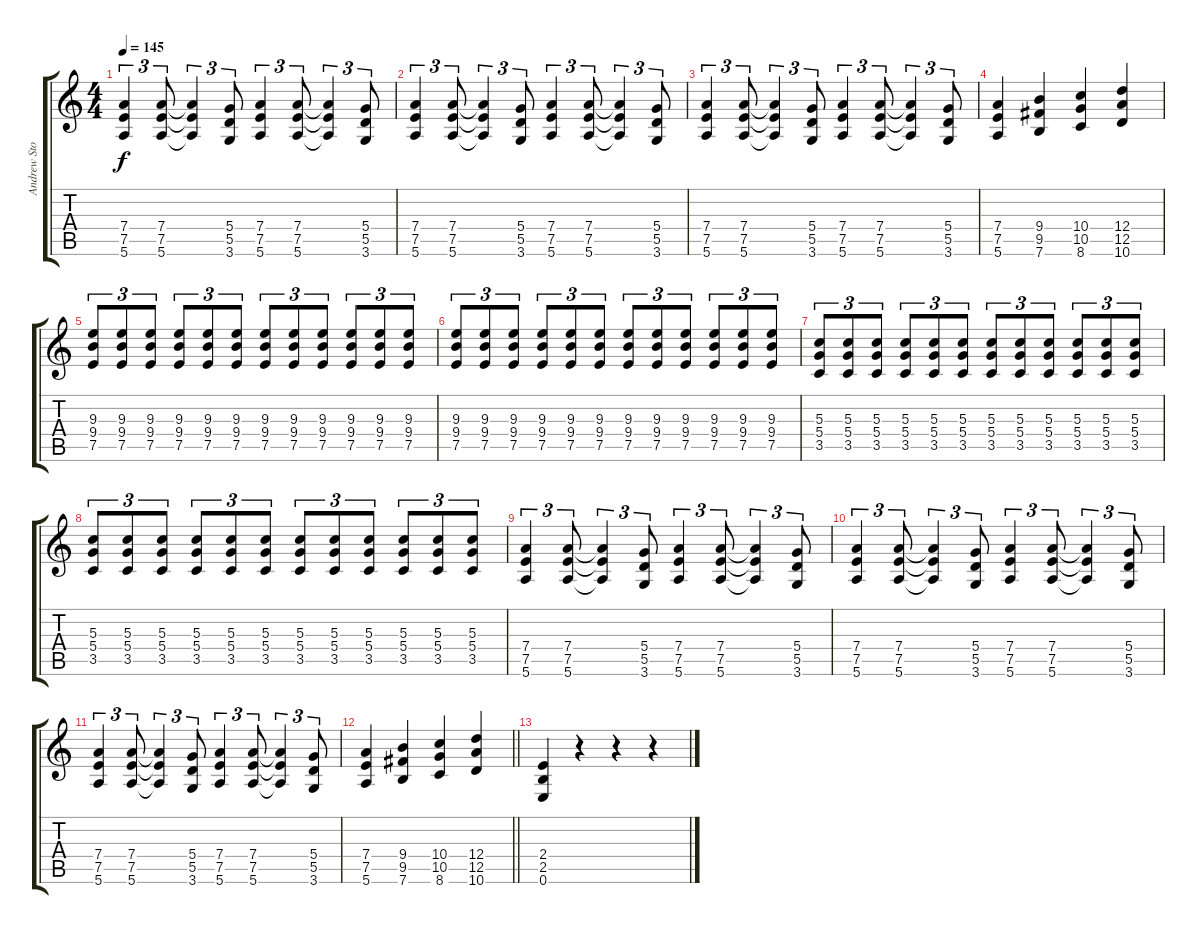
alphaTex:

\track ("Andrew Stockdale" "Andrew Sto") {instrument overdrivenguitar}
\staff {score tabs}
\tuning (E4 B3 G3 D3 A2 E2) {hide}
\ts (4 4)
\tempo 145
\clef g2
\ks c
(7.4 7.5 5.6).4{tu (3 2) dy f} (7.4 7.5 5.6).8{tu (3 2)} (7.4{t} 7.5{t} 5.6{t}).4{tu (3 2)} (5.4 5.5 3.6).8{tu (3 2)} (7.4 7.5 5.6).4{tu (3 2)} (7.4 7.5 5.6).8{tu (3 2)} (7.4{t} 7.5{t} 5.6{t}).4{tu (3 2)} (5.4 5.5 3.6).8{tu (3 2)} |
(7.4 7.5 5.6).4{tu (3 2)} (7.4 7.5 5.6).8{tu (3 2)} (7.4{t} 7.5{t} 5.6{t}).4{tu (3 2)} (5.4 5.5 3.6).8{tu (3 2)} (7.4 7.5 5.6).4{tu (3 2)} (7.4 7.5 5.6).8{tu (3 2)} (7.4{t} 7.5{t} 5.6{t}).4{tu (3 2)} (5.4 5.5 3.6).8{tu (3 2)} |
(7.4 7.5 5.6).4{tu (3 2)} (7.4 7.5 5.6).8{tu (3 2)} (7.4{t} 7.5{t} 5.6{t}).4{tu (3 2)} (5.4 5.5 3.6).8{tu (3 2)} (7.4 7.5 5.6).4{tu (3 2)} (7.4 7.5 5.6).8{tu (3 2)} (7.4{t} 7.5{t} 5.6{t}).4{tu (3 2)} (5.4 5.5 3.6).8{tu (3 2)} |
(7.4 7.5 5.6).4 (9.4 9.5 7.6).4 (10.4 10.5 8.6).4 (12.4 12.5 10.6).4 |
(9.3 9.4 7.5).8{tu (3 2)} (9.3 9.4 7.5).8{tu (3 2)} (9.3 9.4 7.5).8{tu (3 2)} (9.3 9.4 7.5).8{tu (3 2)} (9.3 9.4 7.5).8{tu (3 2)} (9.3 9.4 7.5).8{tu (3 2)} (9.3 9.4 7.5).8{tu (3 2)} (9.3 9.4 7.5).8{tu (3 2)} (9.3 9.4 7.5).8{tu (3 2)} (9.3 9.4 7.5).8{tu (3 2)} (9.3 9.4 7.5).8{tu (3 2)} (9.3 9.4 7.5).8{tu (3 2)} |
(9.3 9.4 7.5).8{tu (3 2)} (9.3 9.4 7.5).8{tu (3 2)} (9.3 9.4 7.5).8{tu (3 2)} (9.3 9.4 7.5).8{tu (3 2)} (9.3 9.4 7.5).8{tu (3 2)} (9.3 9.4 7.5).8{tu (3 2)} (9.3 9.4 7.5).8{tu (3 2)} (9.3 9.4 7.5).8{tu (3 2)} (9.3 9.4 7.5).8{tu (3 2)} (9.3 9.4 7.5).8{tu (3 2)} (9.3 9.4 7.5).8{tu (3 2)} (9.3 9.4 7.5).8{tu (3 2)} |
(5.3 5.4 3.5).8{tu (3 2)} (5.3 5.4 3.5).8{tu (3 2)} (5.3 5.4 3.5).8{tu (3 2)} (5.3 5.4 3.5).8{tu (3 2)} (5.3 5.4 3.5).8{tu (3 2)} (5.3 5.4 3.5).8{tu (3 2)} (5.3 5.4 3.5).8{tu (3 2)} (5.3 5.4 3.5).8{tu (3 2)} (5.3 5.4 3.5).8{tu (3 2)} (5.3 5.4 3.5).8{tu (3 2)} (5.3 5.4 3.5).8{tu (3 2)} (5.3 5.4 3.5).8{tu (3 2)} |
(5.3 5.4 3.5).8{tu (3 2)} (5.3 5.4 3.5).8{tu (3 2)} (5.3 5.4 3.5).8{tu (3 2)} (5.3 5.4 3.5).8{tu (3 2)} (5.3 5.4 3.5).8{tu (3 2)} (5.3 5.4 3.5).8{tu (3 2)} (5.3 5.4 3.5).8{tu (3 2)} (5.3 5.4 3.5).8{tu (3 2)} (5.3 5.4 3.5).8{tu (3 2)} (5.3 5.4 3.5).8{tu (3 2)} (5.3 5.4 3.5).8{tu (3 2)} (5.3 5.4 3.5).8{tu (3 2)} |
(7.4 7.5 5.6).4{tu (3 2)} (7.4 7.5 5.6).8{tu (3 2)} (7.4{t} 7.5{t} 5.6{t}).4{tu (3 2)} (5.4 5.5 3.6).8{tu (3 2)} (7.4 7.5 5.6).4{tu (3 2)} (7.4 7.5 5.6).8{tu (3 2)} (7.4{t} 7.5{t} 5.6{t}).4{tu (3 2)} (5.4 5.5 3.6).8{tu (3 2)} |
(7.4 7.5 5.6).4{tu (3 2)} (7.4 7.5 5.6).8{tu (3 2)} (7.4{t} 7.5{t} 5.6{t}).4{tu (3 2)} (5.4 5.5 3.6).8{tu (3 2)} (7.4 7.5 5.6).4{tu (3 2)} (7.4 7.5 5.6).8{tu (3 2)} (7.4{t} 7.5{t} 5.6{t}).4{tu (3 2)} (5.4 5.5 3.6).8{tu (3 2)} |
(7.4 7.5 5.6).4{tu (3 2)} (7.4 7.5 5.6).8{tu (3 2)} (7.4{t} 7.5{t} 5.6{t}).4{tu (3 2)} (5.4 5.5 3.6).8{tu (3 2)} (7.4 7.5 5.6).4{tu (3 2)} (7.4 7.5 5.6).8{tu (3 2)} (7.4{t} 7.5{t} 5.6{t}).4{tu (3 2)} (5.4 5.5 3.6).8{tu (3 2)} |
\barLineRight lightlight
(7.4 7.5 5.6).4 (9.4 9.5 7.6).4 (10.4 10.5 8.6).4 (12.4 12.5 10.6).4 |
(2.4 2.5 0.6).4 r.4 r.4 r.4
